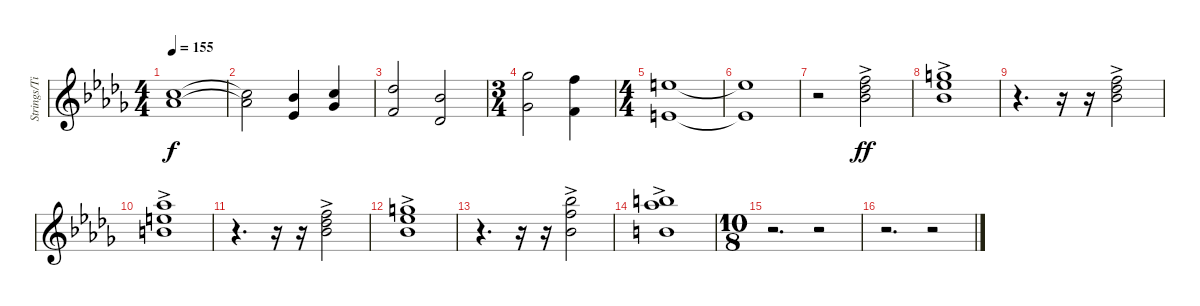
\track ("Strings/Timpani/Bells/Harp" "Strings/Ti") {instrument stringensemble1}
\staff {score}
\tuning (D4 A3 F3 C3 G2 D2) {hide}
\ts (4 4)
\tempo 155
\clef g2
\ks bbminor
(15.2 15.3).1{dy f} |
(15.2{t} 15.3{t}).2 (13.2 10.3).4 (15.2 13.3).4 |
(16.2 12.3).2 (13.2 8.3).2 |
\ts (3 4)
(16.1 13.3).2 (15.1 12.3).4 |
\ts (4 4)
(14.1 11.3).1 |
(14.1{t} 11.3{t}).1 |
r.2{volume 9} (15.1{ac} 16.2{ac} 17.3).2{dy ff volume 16} |
(17.1{ac} 18.2{ac} 17.3).1 |
r.4{d} r.16 r.16{volume 9} (15.1{ac} 16.2{ac} 17.3).2{volume 16} |
(18.1{ac} 19.2{ac} 18.3).1 |
r.4{d} r.16 r.16{volume 9} (15.1{ac} 16.2{ac} 17.3).2{volume 16} |
(17.1{ac} 18.2{ac} 17.3).1 |
r.4{d} r.16 r.16{volume 9} (20.1{ac} 20.2 17.3).2{volume 16} |
(21.1{ac} 23.2 18.3).1 |
\ts (10 8)
r.2{d} r.2 |
r.2{d} r.2
